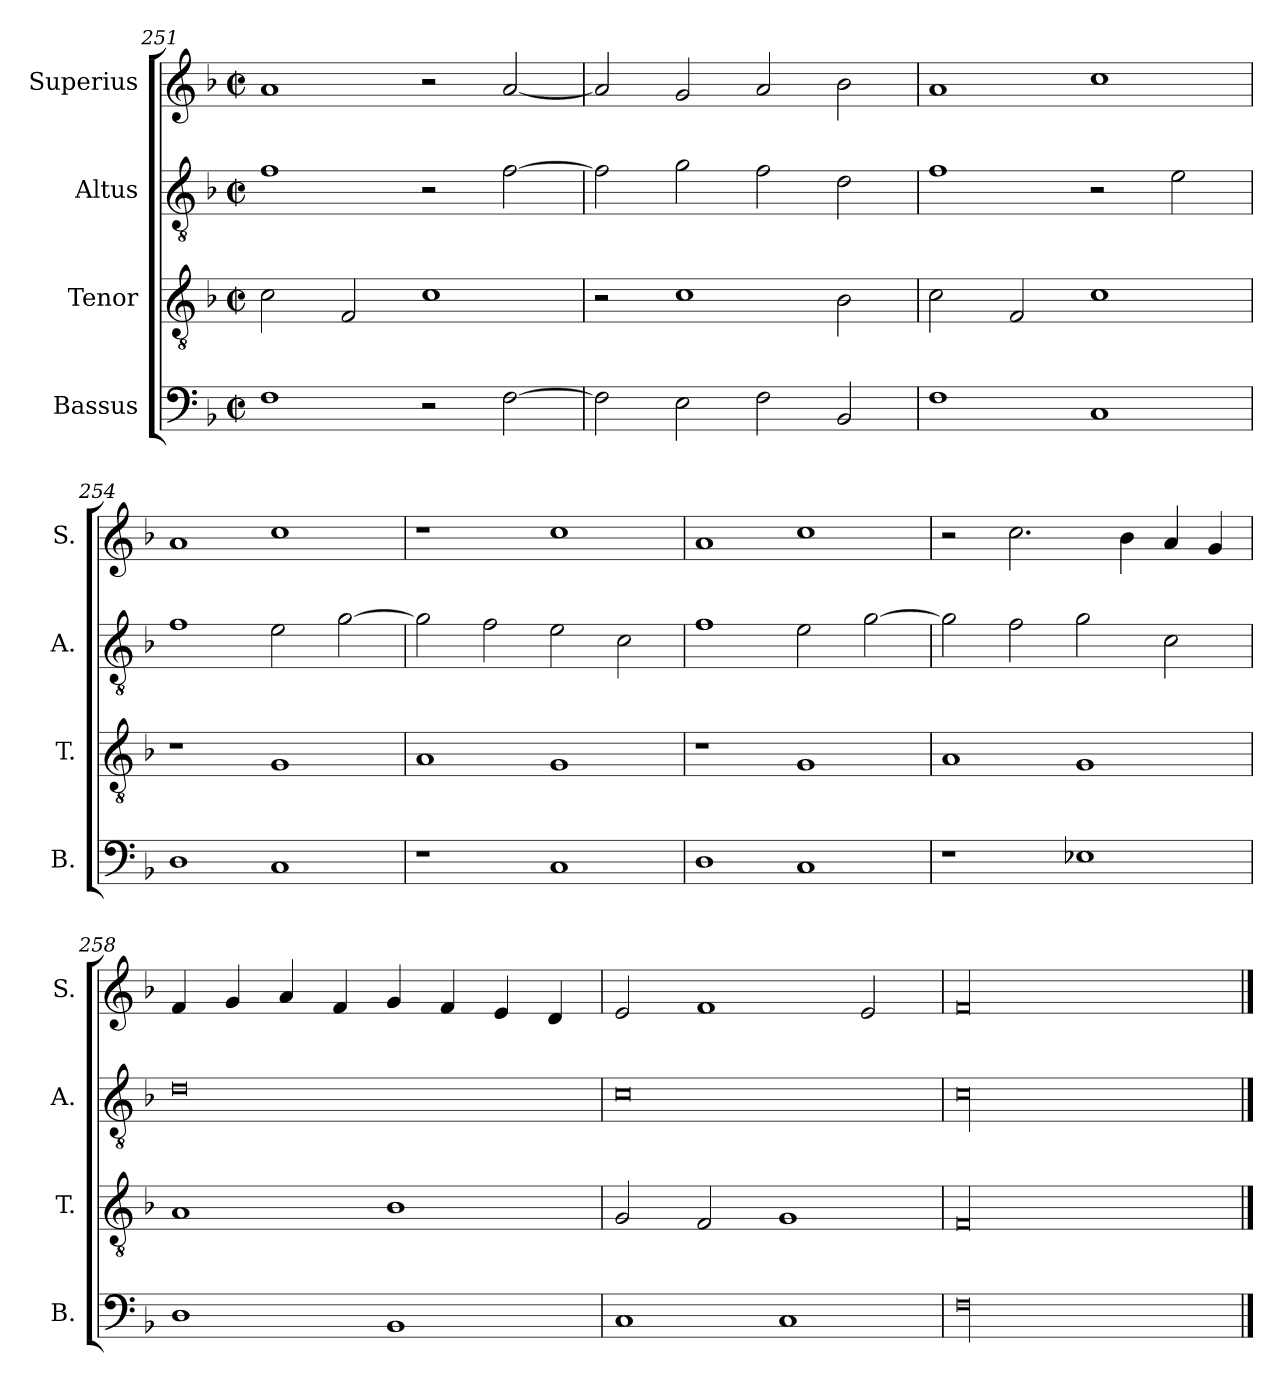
**kern	**kern	**kern	**kern
*part4	*part3	*part2	*part1
*staff4	*staff3	*staff2	*staff1
*I"Bassus	*I"Tenor	*I"Altus	*I"Superius
*I'B.	*I'T.	*I'A.	*I'S.
*clefF4	*clefGv2	*clefGv2	*clefG2
*	*ITrd7c12	*ITrd7c12	*
*k[b-]	*k[b-]	*k[b-]	*k[b-]
*F:	*F:	*F:	*F:
*M2/2	*M2/2	*M2/2	*M2/2
*met(c|)	*met(c|)	*met(c|)	*met(c|)
=251	=251	=251	=251
1Fi	2Ci\	1Fi	1ai
.	2FFi/	.	.
2r	1Ci	2r	2r
[>2Fi\	.	[>2Fi\	[<2ai/
!!LO:LB:g=z
=252	=252	=252	=252
2Fi\]	2r	2Fi\]	2ai/]
2Ei\	1Ci	2Gi\	2gi/
2Fi\	.	2Fi\	2ai/
2BB-i/	2BB-i\	2Di\	2b-i\
=253	=253	=253	=253
1Fi	2Ci\	1Fi	1ai
.	2FFi/	.	.
1Ci	1Ci	2r	1cci
.	.	2Ei\	.
=254	=254	=254	=254
1Di	1r	1Fi	1ai
1Ci	1GGi	2Ei\	1cci
.	.	[>2Gi\	.
=255	=255	=255	=255
1r	1AAi	2Gi\]	1r
.	.	2Fi\	.
1Ci	1GGi	2Ei\	1cci
.	.	2Ci\	.
!!LO:PB:g=z
=256	=256	=256	=256
1Di	1r	1Fi	1ai
1Ci	1GGi	2Ei\	1cci
.	.	[>2Gi\	.
=257	=257	=257	=257
1r	1AAi	2Gi\]	2r
.	.	2Fi\	2.cci\
1E-Xi	1GGi	2Gi\	.
.	.	.	4b-i\
.	.	2Ci\	4ai/
.	.	.	4gi/
=258	=258	=258	=258
1Di	1AAi	0Di	4fi/
.	.	.	4gi/
.	.	.	4ai/
.	.	.	4fi/
1BB-i	1BB-i	.	4gi/
.	.	.	4fi/
.	.	.	4ei/
.	.	.	4di/
=259	=259	=259	=259
1Ci	2GGi/	0Ci	2ei/
.	2FFi/	.	1fi
1Ci	1GGi	.	.
.	.	.	2ei/
=260	=260	=260	=260
00Fi	00FFi	00Ci	00fi
==	==	==	==
*-	*-	*-	*-
